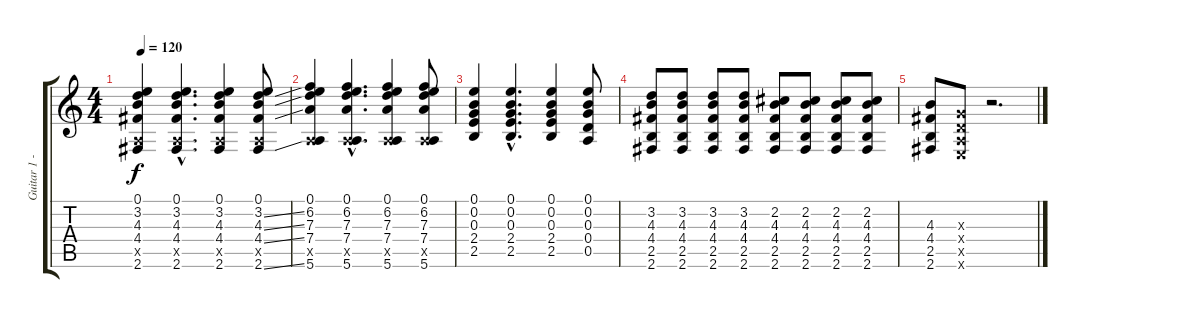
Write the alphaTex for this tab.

\track ("Guitar 1 - main stuff" "Guitar 1 -") {instrument distortionguitar}
\staff {score tabs}
\tuning (E4 B3 G3 D3 A2 E2) {hide}
\ts (4 4)
\tempo 120
\clef g2
\ks c
(0.1 3.2 4.3 4.4 0.5{x} 2.6).4{dy f} (0.1{hac} 3.2{hac} 4.3{hac} 4.4{hac} 0.5{hac x} 2.6{hac}).4{d} (0.1 3.2 4.3 4.4 0.5{x} 2.6).4 (0.1 3.2{ss} 4.3{ss} 4.4{ss} 0.5{x} 2.6{ss}).8 |
(0.1 6.2 7.3 7.4 0.5{x} 5.6).4 (0.1{hac} 6.2{hac} 7.3{hac} 7.4{hac} 0.5{hac x} 5.6{hac}).4{d} (0.1 6.2 7.3 7.4 0.5{x} 5.6).4 (0.1 6.2 7.3 7.4 0.5{x} 5.6).8 |
(0.1 0.2 0.3 2.4 2.5).4 (0.1{hac} 0.2{hac} 0.3{hac} 2.4{hac} 2.5{hac}).4{d} (0.1 0.2 0.3 2.4 2.5).4 (0.1 0.2 0.3 0.4 0.5).8 |
(3.2 4.3 4.4 2.5 2.6).8 (3.2 4.3 4.4 2.5 2.6).8 (3.2 4.3 4.4 2.5 2.6).8 (3.2 4.3 4.4 2.5 2.6).8 (2.2 4.3 4.4 2.5 2.6).8 (2.2 4.3 4.4 2.5 2.6).8 (2.2 4.3 4.4 2.5 2.6).8 (2.2 4.3 4.4 2.5 2.6).8 |
(4.3 4.4 2.5 2.6).8 (0.3{x} 0.4{x} 0.5{x} 0.6{x}).8 r.2{d}
